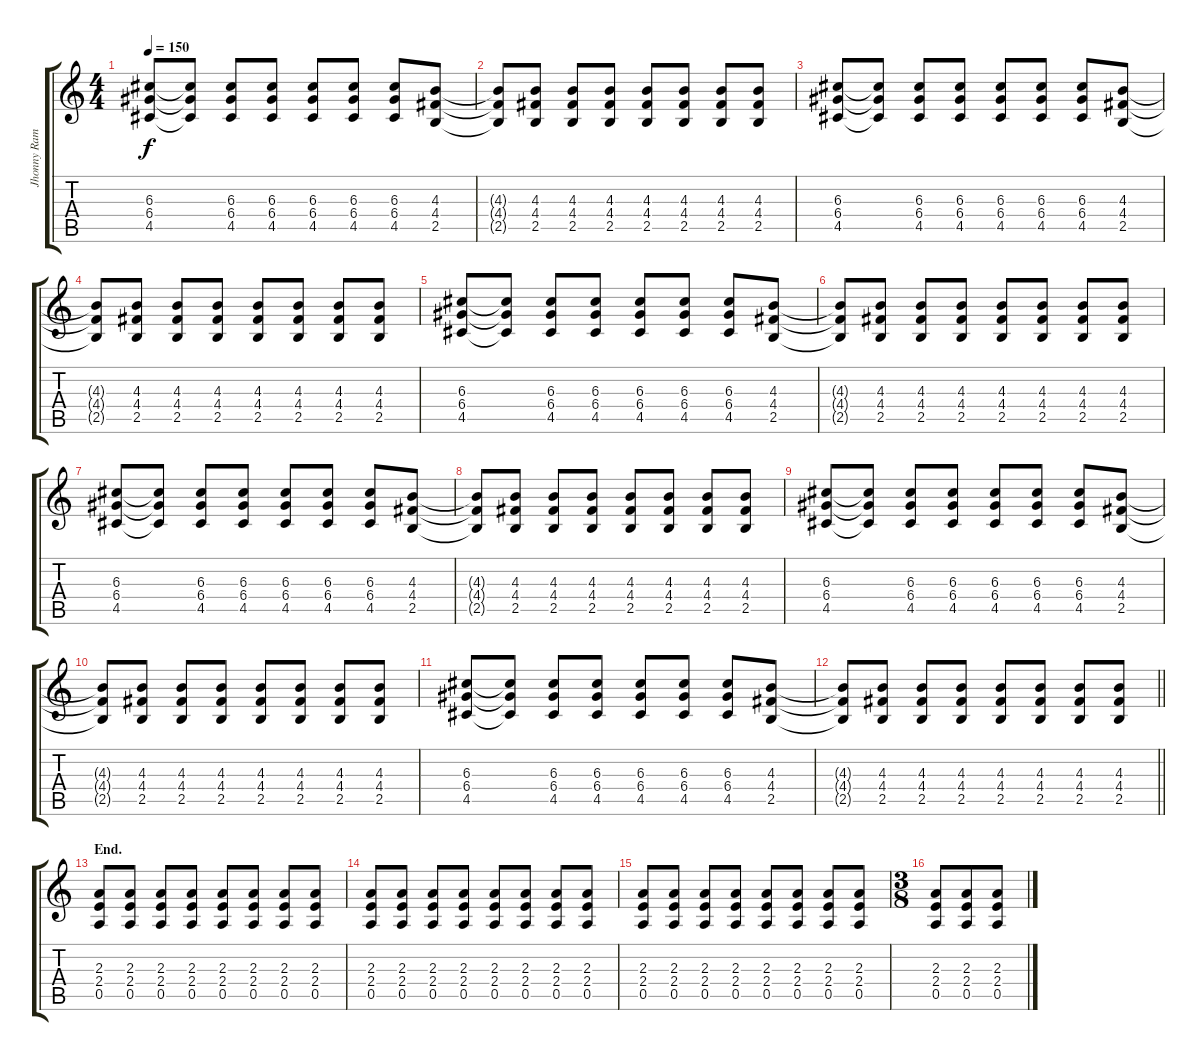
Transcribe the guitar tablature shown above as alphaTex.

\track ("Jhonny Ramone - Rithm2" "Jhonny Ram") {instrument electricguitarjazz}
\staff {score tabs}
\tuning (E4 B3 G3 D3 A2 E2) {hide}
\ts (4 4)
\tempo 150
\clef g2
\ks c
(6.3 6.4 4.5).8{dy f} (6.3{t} 6.4{t} 4.5{t}).8 (6.3 6.4 4.5).8 (6.3 6.4 4.5).8 (6.3 6.4 4.5).8 (6.3 6.4 4.5).8 (6.3 6.4 4.5).8 (4.3 4.4 2.5).8 |
(4.3{t} 4.4{t} 2.5{t}).8 (4.3 4.4 2.5).8 (4.3 4.4 2.5).8 (4.3 4.4 2.5).8 (4.3 4.4 2.5).8 (4.3 4.4 2.5).8 (4.3 4.4 2.5).8 (4.3 4.4 2.5).8 |
(6.3 6.4 4.5).8 (6.3{t} 6.4{t} 4.5{t}).8 (6.3 6.4 4.5).8 (6.3 6.4 4.5).8 (6.3 6.4 4.5).8 (6.3 6.4 4.5).8 (6.3 6.4 4.5).8 (4.3 4.4 2.5).8 |
(4.3{t} 4.4{t} 2.5{t}).8 (4.3 4.4 2.5).8 (4.3 4.4 2.5).8 (4.3 4.4 2.5).8 (4.3 4.4 2.5).8 (4.3 4.4 2.5).8 (4.3 4.4 2.5).8 (4.3 4.4 2.5).8 |
(6.3 6.4 4.5).8 (6.3{t} 6.4{t} 4.5{t}).8 (6.3 6.4 4.5).8 (6.3 6.4 4.5).8 (6.3 6.4 4.5).8 (6.3 6.4 4.5).8 (6.3 6.4 4.5).8 (4.3 4.4 2.5).8 |
(4.3{t} 4.4{t} 2.5{t}).8 (4.3 4.4 2.5).8 (4.3 4.4 2.5).8 (4.3 4.4 2.5).8 (4.3 4.4 2.5).8 (4.3 4.4 2.5).8 (4.3 4.4 2.5).8 (4.3 4.4 2.5).8 |
(6.3 6.4 4.5).8 (6.3{t} 6.4{t} 4.5{t}).8 (6.3 6.4 4.5).8 (6.3 6.4 4.5).8 (6.3 6.4 4.5).8 (6.3 6.4 4.5).8 (6.3 6.4 4.5).8 (4.3 4.4 2.5).8 |
(4.3{t} 4.4{t} 2.5{t}).8 (4.3 4.4 2.5).8 (4.3 4.4 2.5).8 (4.3 4.4 2.5).8 (4.3 4.4 2.5).8 (4.3 4.4 2.5).8 (4.3 4.4 2.5).8 (4.3 4.4 2.5).8 |
(6.3 6.4 4.5).8 (6.3{t} 6.4{t} 4.5{t}).8 (6.3 6.4 4.5).8 (6.3 6.4 4.5).8 (6.3 6.4 4.5).8 (6.3 6.4 4.5).8 (6.3 6.4 4.5).8 (4.3 4.4 2.5).8 |
(4.3{t} 4.4{t} 2.5{t}).8 (4.3 4.4 2.5).8 (4.3 4.4 2.5).8 (4.3 4.4 2.5).8 (4.3 4.4 2.5).8 (4.3 4.4 2.5).8 (4.3 4.4 2.5).8 (4.3 4.4 2.5).8 |
(6.3 6.4 4.5).8 (6.3{t} 6.4{t} 4.5{t}).8 (6.3 6.4 4.5).8 (6.3 6.4 4.5).8 (6.3 6.4 4.5).8 (6.3 6.4 4.5).8 (6.3 6.4 4.5).8 (4.3 4.4 2.5).8 |
\barLineRight lightlight
(4.3{t} 4.4{t} 2.5{t}).8 (4.3 4.4 2.5).8 (4.3 4.4 2.5).8 (4.3 4.4 2.5).8 (4.3 4.4 2.5).8 (4.3 4.4 2.5).8 (4.3 4.4 2.5).8 (4.3 4.4 2.5).8 |
\section ("" "End.")
(2.3 2.4 0.5).8 (2.3 2.4 0.5).8 (2.3 2.4 0.5).8 (2.3 2.4 0.5).8 (2.3 2.4 0.5).8 (2.3 2.4 0.5).8 (2.3 2.4 0.5).8 (2.3 2.4 0.5).8 |
(2.3 2.4 0.5).8 (2.3 2.4 0.5).8 (2.3 2.4 0.5).8 (2.3 2.4 0.5).8 (2.3 2.4 0.5).8 (2.3 2.4 0.5).8 (2.3 2.4 0.5).8 (2.3 2.4 0.5).8 |
(2.3 2.4 0.5).8 (2.3 2.4 0.5).8 (2.3 2.4 0.5).8 (2.3 2.4 0.5).8 (2.3 2.4 0.5).8 (2.3 2.4 0.5).8 (2.3 2.4 0.5).8 (2.3 2.4 0.5).8 |
\ts (3 8)
(2.3 2.4 0.5).8 (2.3 2.4 0.5).8 (2.3 2.4 0.5).8
